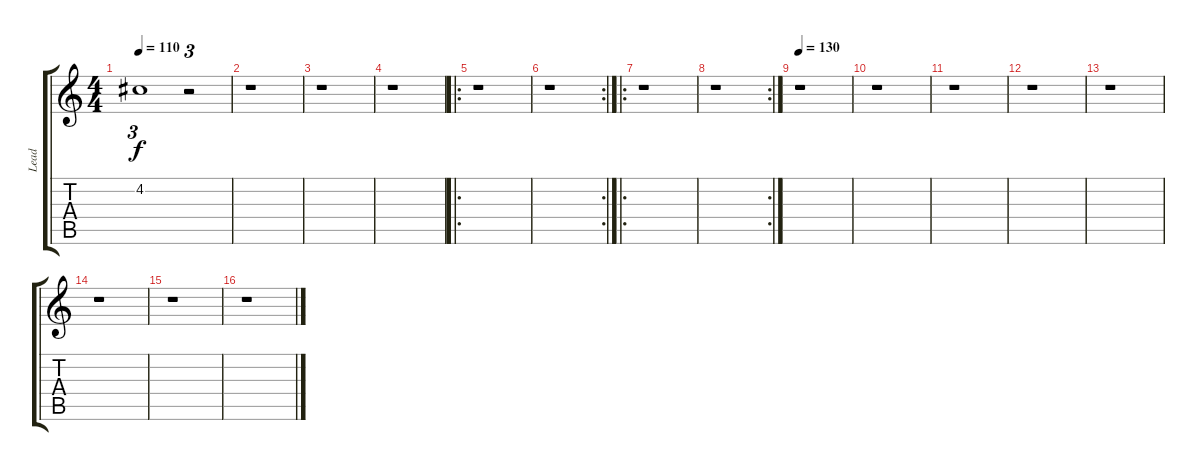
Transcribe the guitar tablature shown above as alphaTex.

\track ("Lead" "Lead") {instrument overdrivenguitar}
\staff {score tabs}
\tuning (D4 A3 F3 C3 G2 D2) {hide}
\ts (4 4)
\tempo 110
\clef g2
\ks c
4.2.1{tu (3 2) dy f} r.2{tu (3 2)} |
r.1 |
r.1 |
r.1 |
\ro
r.1 |
\rc 2
r.1 |
\ro
r.1 |
\rc 2
r.1 |
\tempo 130
r.1 |
r.1 |
r.1 |
r.1 |
r.1 |
r.1 |
r.1 |
r.1
